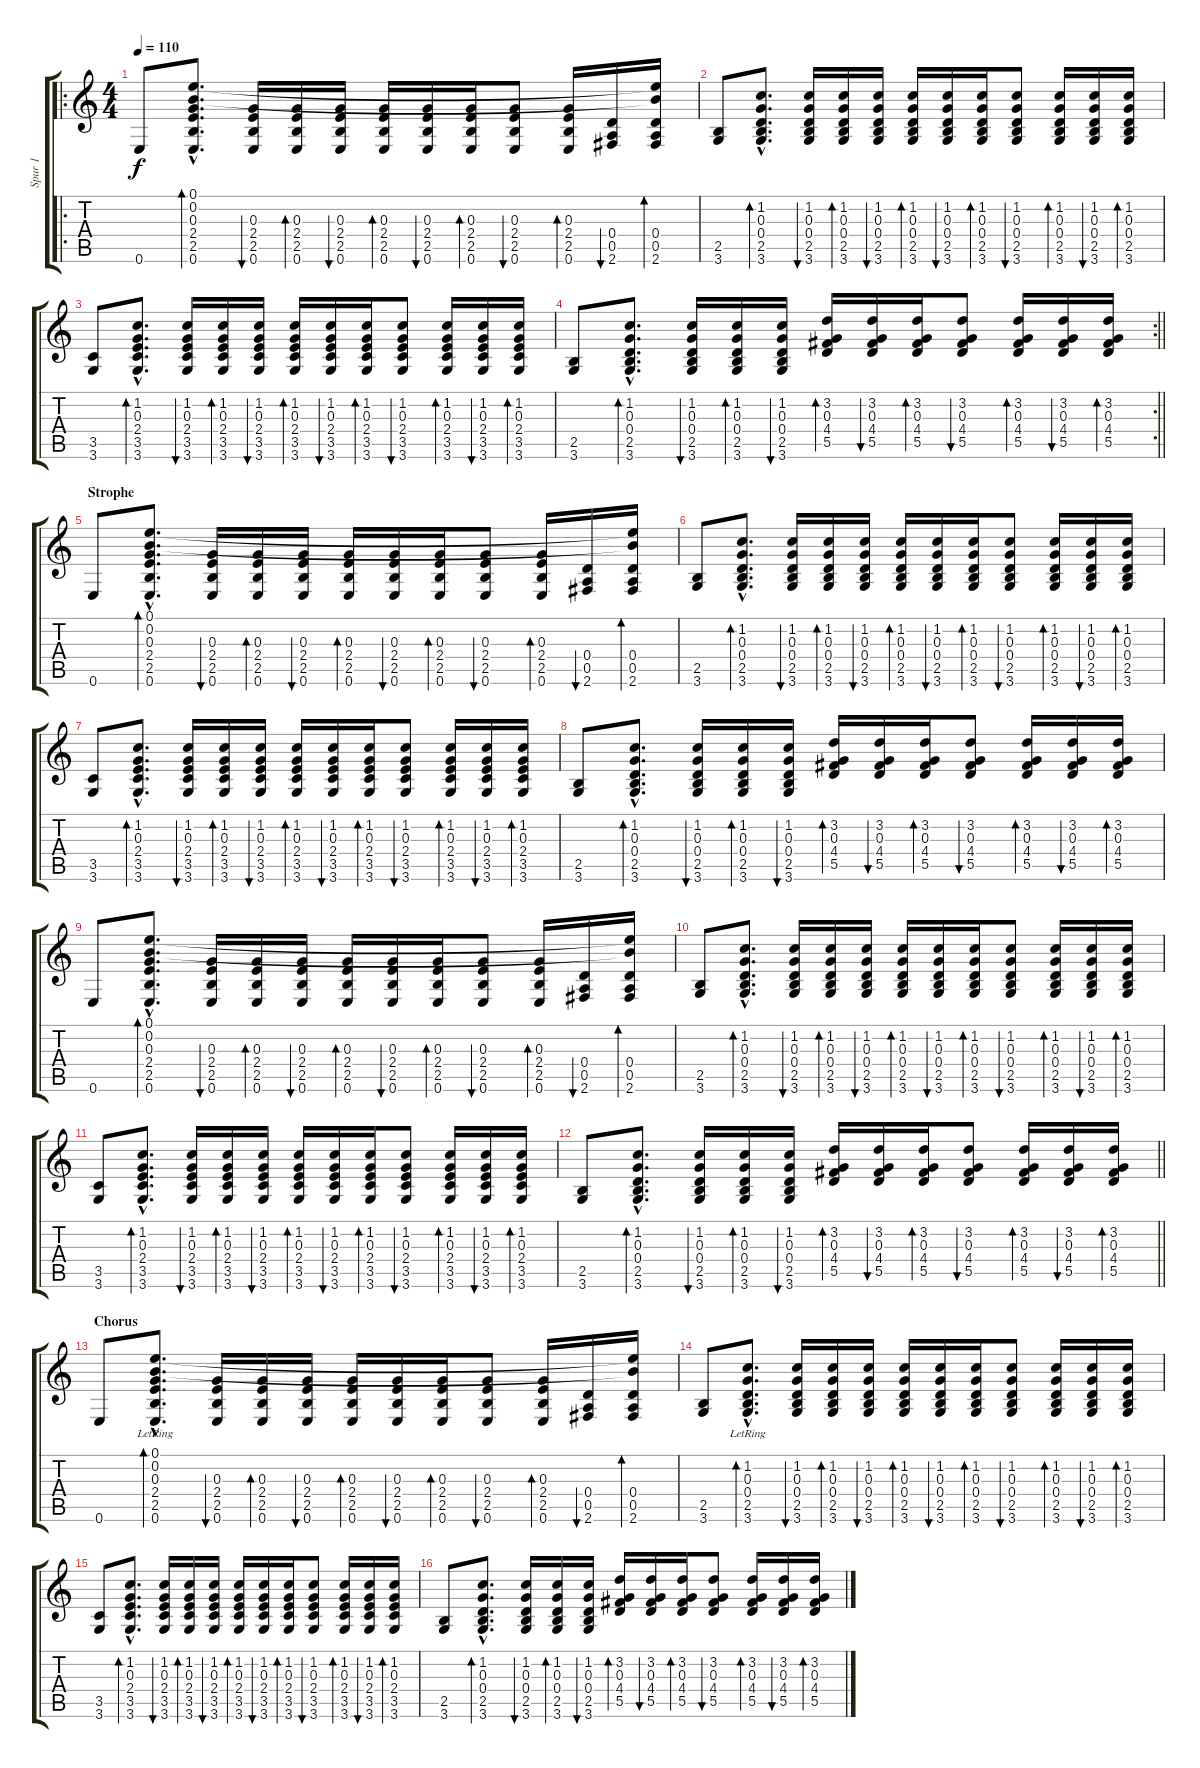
\track ("Spur 1" "Spur 1") {instrument acousticguitarsteel}
\staff {score tabs}
\tuning (E4 B3 G3 D3 A2 E2) {hide}
\ro
\ts (4 4)
\tempo 110
\clef g2
\ks c
0.6.8{dy f instrument acousticguitarsteel} (0.1{hac} 0.2{hac} 0.3{hac} 2.4{hac} 2.5{hac} 0.6{hac}).8{d bd 60} (0.3 2.4 2.5 0.6).16{bu 60} (0.3 2.4 2.5 0.6).16{bd 60} (0.3 2.4 2.5 0.6).16{bu 60} (0.3 2.4 2.5 0.6).16{bd 60} (0.3 2.4 2.5 0.6).16{bu 60} (0.3 2.4 2.5 0.6).16{bd 60} (0.3 2.4 2.5 0.6).8{bu 60} (0.3 2.4 2.5 0.6).16{bd 60} (0.4 0.5 2.6).16{bu 60} (0.1{t} 0.2{t} 0.4 0.5 2.6).16{bd 60} |
(2.5 3.6).8 (1.2{hac} 0.3{hac} 0.4{hac} 2.5{hac} 3.6{hac}).8{d bd 60} (1.2 0.3 0.4 2.5 3.6).16{bu 60} (1.2 0.3 0.4 2.5 3.6).16{bd 60} (1.2 0.3 0.4 2.5 3.6).16{bu 60} (1.2 0.3 0.4 2.5 3.6).16{bd 60} (1.2 0.3 0.4 2.5 3.6).16{bu 60} (1.2 0.3 0.4 2.5 3.6).16{bd 60} (1.2 0.3 0.4 2.5 3.6).8{bu 60} (1.2 0.3 0.4 2.5 3.6).16{bd 60} (1.2 0.3 0.4 2.5 3.6).16{bu 60} (1.2 0.3 0.4 2.5 3.6).16{bd 60} |
(3.5 3.6).8 (1.2{hac} 0.3{hac} 2.4{hac} 3.5{hac} 3.6{hac}).8{d bd 60} (1.2 0.3 2.4 3.5 3.6).16{bu 60} (1.2 0.3 2.4 3.5 3.6).16{bd 60} (1.2 0.3 2.4 3.5 3.6).16{bu 60} (1.2 0.3 2.4 3.5 3.6).16{bd 60} (1.2 0.3 2.4 3.5 3.6).16{bu 60} (1.2 0.3 2.4 3.5 3.6).16{bd 60} (1.2 0.3 2.4 3.5 3.6).8{bu 60} (1.2 0.3 2.4 3.5 3.6).16{bd 60} (1.2 0.3 2.4 3.5 3.6).16{bu 60} (1.2 0.3 2.4 3.5 3.6).16{bd 60} |
\rc 2
\barLineRight lightlight
(2.5 3.6).8 (1.2{hac} 0.3{hac} 0.4{hac} 2.5{hac} 3.6{hac}).8{d bd 60} (1.2 0.3 0.4 2.5 3.6).16{bu 60} (1.2 0.3 0.4 2.5 3.6).16{bd 60} (1.2 0.3 0.4 2.5 3.6).16{bu 60} (3.2 0.3 4.4 5.5).16{bd 60} (3.2 0.3 4.4 5.5).16{bu 60} (3.2 0.3 4.4 5.5).16{bd 60} (3.2 0.3 4.4 5.5).8{bu 60} (3.2 0.3 4.4 5.5).16{bd 60} (3.2 0.3 4.4 5.5).16{bu 60} (3.2 0.3 4.4 5.5).16{bd 60} |
\section ("" "Strophe")
0.6.8 (0.1{hac} 0.2{hac} 0.3{hac} 2.4{hac} 2.5{hac} 0.6{hac}).8{d bd 60} (0.3 2.4 2.5 0.6).16{bu 60} (0.3 2.4 2.5 0.6).16{bd 60} (0.3 2.4 2.5 0.6).16{bu 60} (0.3 2.4 2.5 0.6).16{bd 60} (0.3 2.4 2.5 0.6).16{bu 60} (0.3 2.4 2.5 0.6).16{bd 60} (0.3 2.4 2.5 0.6).8{bu 60} (0.3 2.4 2.5 0.6).16{bd 60} (0.4 0.5 2.6).16{bu 60} (0.1{t} 0.2{t} 0.4 0.5 2.6).16{bd 60} |
(2.5 3.6).8 (1.2{hac} 0.3{hac} 0.4{hac} 2.5{hac} 3.6{hac}).8{d bd 60} (1.2 0.3 0.4 2.5 3.6).16{bu 60} (1.2 0.3 0.4 2.5 3.6).16{bd 60} (1.2 0.3 0.4 2.5 3.6).16{bu 60} (1.2 0.3 0.4 2.5 3.6).16{bd 60} (1.2 0.3 0.4 2.5 3.6).16{bu 60} (1.2 0.3 0.4 2.5 3.6).16{bd 60} (1.2 0.3 0.4 2.5 3.6).8{bu 60} (1.2 0.3 0.4 2.5 3.6).16{bd 60} (1.2 0.3 0.4 2.5 3.6).16{bu 60} (1.2 0.3 0.4 2.5 3.6).16{bd 60} |
(3.5 3.6).8 (1.2{hac} 0.3{hac} 2.4{hac} 3.5{hac} 3.6{hac}).8{d bd 60} (1.2 0.3 2.4 3.5 3.6).16{bu 60} (1.2 0.3 2.4 3.5 3.6).16{bd 60} (1.2 0.3 2.4 3.5 3.6).16{bu 60} (1.2 0.3 2.4 3.5 3.6).16{bd 60} (1.2 0.3 2.4 3.5 3.6).16{bu 60} (1.2 0.3 2.4 3.5 3.6).16{bd 60} (1.2 0.3 2.4 3.5 3.6).8{bu 60} (1.2 0.3 2.4 3.5 3.6).16{bd 60} (1.2 0.3 2.4 3.5 3.6).16{bu 60} (1.2 0.3 2.4 3.5 3.6).16{bd 60} |
(2.5 3.6).8 (1.2{hac} 0.3{hac} 0.4{hac} 2.5{hac} 3.6{hac}).8{d bd 60} (1.2 0.3 0.4 2.5 3.6).16{bu 60} (1.2 0.3 0.4 2.5 3.6).16{bd 60} (1.2 0.3 0.4 2.5 3.6).16{bu 60} (3.2 0.3 4.4 5.5).16{bd 60} (3.2 0.3 4.4 5.5).16{bu 60} (3.2 0.3 4.4 5.5).16{bd 60} (3.2 0.3 4.4 5.5).8{bu 60} (3.2 0.3 4.4 5.5).16{bd 60} (3.2 0.3 4.4 5.5).16{bu 60} (3.2 0.3 4.4 5.5).16{bd 60} |
0.6.8 (0.1{hac} 0.2{hac} 0.3{hac} 2.4{hac} 2.5{hac} 0.6{hac}).8{d bd 60} (0.3 2.4 2.5 0.6).16{bu 60} (0.3 2.4 2.5 0.6).16{bd 60} (0.3 2.4 2.5 0.6).16{bu 60} (0.3 2.4 2.5 0.6).16{bd 60} (0.3 2.4 2.5 0.6).16{bu 60} (0.3 2.4 2.5 0.6).16{bd 60} (0.3 2.4 2.5 0.6).8{bu 60} (0.3 2.4 2.5 0.6).16{bd 60} (0.4 0.5 2.6).16{bu 60} (0.1{t} 0.2{t} 0.4 0.5 2.6).16{bd 60} |
(2.5 3.6).8 (1.2{hac} 0.3{hac} 0.4{hac} 2.5{hac} 3.6{hac}).8{d bd 60} (1.2 0.3 0.4 2.5 3.6).16{bu 60} (1.2 0.3 0.4 2.5 3.6).16{bd 60} (1.2 0.3 0.4 2.5 3.6).16{bu 60} (1.2 0.3 0.4 2.5 3.6).16{bd 60} (1.2 0.3 0.4 2.5 3.6).16{bu 60} (1.2 0.3 0.4 2.5 3.6).16{bd 60} (1.2 0.3 0.4 2.5 3.6).8{bu 60} (1.2 0.3 0.4 2.5 3.6).16{bd 60} (1.2 0.3 0.4 2.5 3.6).16{bu 60} (1.2 0.3 0.4 2.5 3.6).16{bd 60} |
(3.5 3.6).8 (1.2{hac} 0.3{hac} 2.4{hac} 3.5{hac} 3.6{hac}).8{d bd 60} (1.2 0.3 2.4 3.5 3.6).16{bu 60} (1.2 0.3 2.4 3.5 3.6).16{bd 60} (1.2 0.3 2.4 3.5 3.6).16{bu 60} (1.2 0.3 2.4 3.5 3.6).16{bd 60} (1.2 0.3 2.4 3.5 3.6).16{bu 60} (1.2 0.3 2.4 3.5 3.6).16{bd 60} (1.2 0.3 2.4 3.5 3.6).8{bu 60} (1.2 0.3 2.4 3.5 3.6).16{bd 60} (1.2 0.3 2.4 3.5 3.6).16{bu 60} (1.2 0.3 2.4 3.5 3.6).16{bd 60} |
\barLineRight lightlight
(2.5 3.6).8 (1.2{hac} 0.3{hac} 0.4{hac} 2.5{hac} 3.6{hac}).8{d bd 60} (1.2 0.3 0.4 2.5 3.6).16{bu 60} (1.2 0.3 0.4 2.5 3.6).16{bd 60} (1.2 0.3 0.4 2.5 3.6).16{bu 60} (3.2 0.3 4.4 5.5).16{bd 60} (3.2 0.3 4.4 5.5).16{bu 60} (3.2 0.3 4.4 5.5).16{bd 60} (3.2 0.3 4.4 5.5).8{bu 60} (3.2 0.3 4.4 5.5).16{bd 60} (3.2 0.3 4.4 5.5).16{bu 60} (3.2 0.3 4.4 5.5).16{bd 60} |
\section ("" "Chorus")
0.6.8 (0.1{hac lr} 0.2{hac lr} 0.3{hac} 2.4{hac} 2.5{hac} 0.6{hac}).8{d bd 60} (0.3 2.4 2.5 0.6).16{bu 60} (0.3 2.4 2.5 0.6).16{bd 60} (0.3 2.4 2.5 0.6).16{bu 60} (0.3 2.4 2.5 0.6).16{bd 60} (0.3 2.4 2.5 0.6).16{bu 60} (0.3 2.4 2.5 0.6).16{bd 60} (0.3 2.4 2.5 0.6).8{bu 60} (0.3 2.4 2.5 0.6).16{bd 60} (0.4 0.5 2.6).16{bu 60} (0.1{t} 0.2{t} 0.4 0.5 2.6).16{bd 60} |
(2.5 3.6).8 (1.2{hac lr} 0.3{hac} 0.4{hac} 2.5{hac} 3.6{hac}).8{d bd 60} (1.2 0.3 0.4 2.5 3.6).16{bu 60} (1.2 0.3 0.4 2.5 3.6).16{bd 60} (1.2 0.3 0.4 2.5 3.6).16{bu 60} (1.2 0.3 0.4 2.5 3.6).16{bd 60} (1.2 0.3 0.4 2.5 3.6).16{bu 60} (1.2 0.3 0.4 2.5 3.6).16{bd 60} (1.2 0.3 0.4 2.5 3.6).8{bu 60} (1.2 0.3 0.4 2.5 3.6).16{bd 60} (1.2 0.3 0.4 2.5 3.6).16{bu 60} (1.2 0.3 0.4 2.5 3.6).16{bd 60} |
(3.5 3.6).8 (1.2{hac} 0.3{hac} 2.4{hac} 3.5{hac} 3.6{hac}).8{d bd 60} (1.2 0.3 2.4 3.5 3.6).16{bu 60} (1.2 0.3 2.4 3.5 3.6).16{bd 60} (1.2 0.3 2.4 3.5 3.6).16{bu 60} (1.2 0.3 2.4 3.5 3.6).16{bd 60} (1.2 0.3 2.4 3.5 3.6).16{bu 60} (1.2 0.3 2.4 3.5 3.6).16{bd 60} (1.2 0.3 2.4 3.5 3.6).8{bu 60} (1.2 0.3 2.4 3.5 3.6).16{bd 60} (1.2 0.3 2.4 3.5 3.6).16{bu 60} (1.2 0.3 2.4 3.5 3.6).16{bd 60} |
(2.5 3.6).8 (1.2{hac} 0.3{hac} 0.4{hac} 2.5{hac} 3.6{hac}).8{d bd 60} (1.2 0.3 0.4 2.5 3.6).16{bu 60} (1.2 0.3 0.4 2.5 3.6).16{bd 60} (1.2 0.3 0.4 2.5 3.6).16{bu 60} (3.2 0.3 4.4 5.5).16{bd 60} (3.2 0.3 4.4 5.5).16{bu 60} (3.2 0.3 4.4 5.5).16{bd 60} (3.2 0.3 4.4 5.5).8{bu 60} (3.2 0.3 4.4 5.5).16{bd 60} (3.2 0.3 4.4 5.5).16{bu 60} (3.2 0.3 4.4 5.5).16{bd 60}
